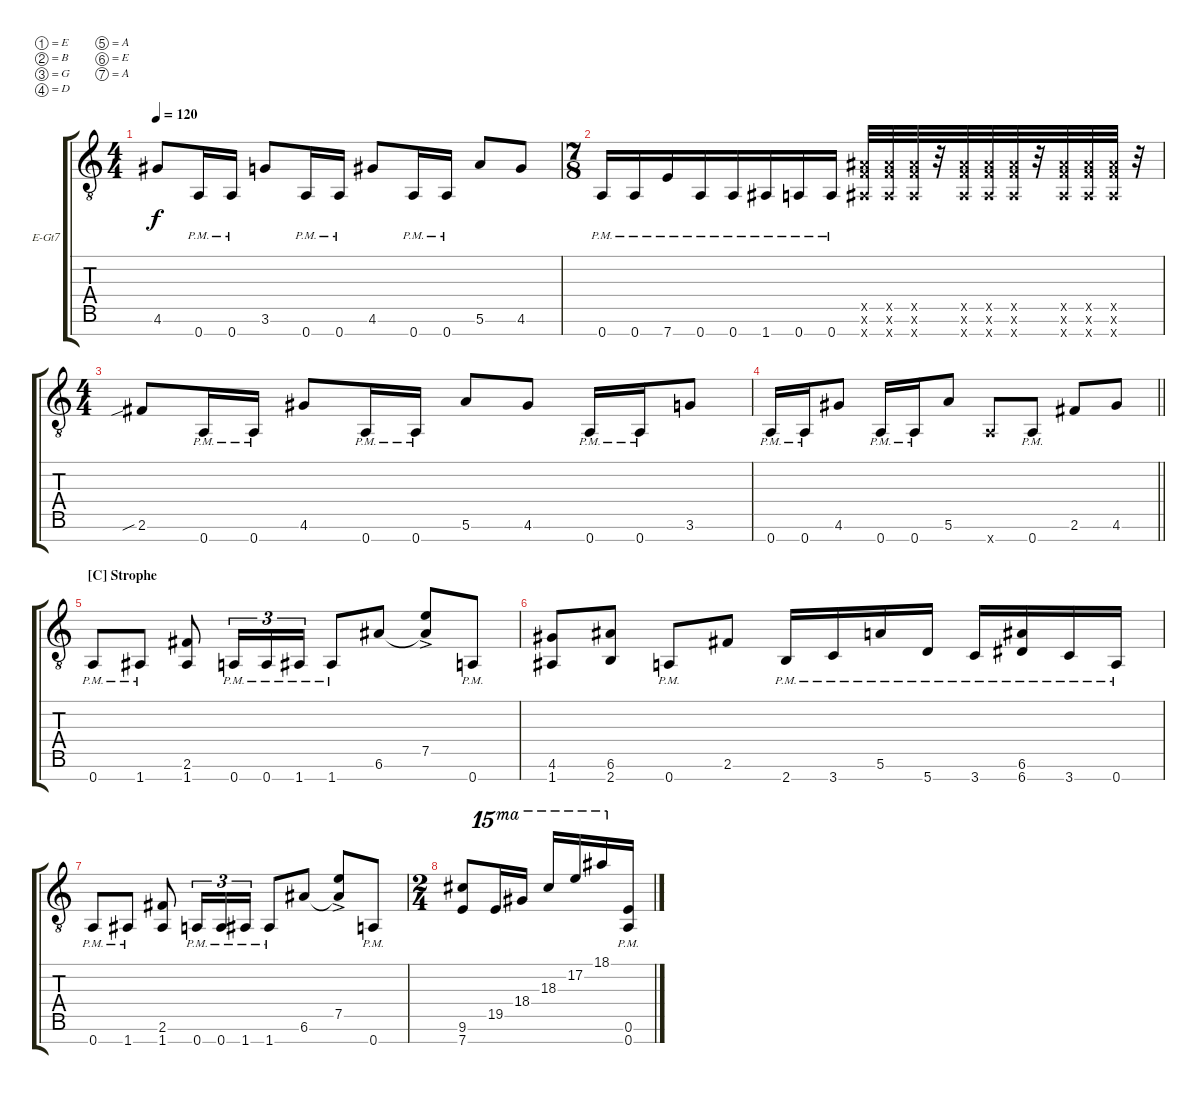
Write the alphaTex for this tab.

\defaultSystemsLayout 4
\bracketExtendMode groupsimilarinstruments
\firstSystemTrackNameOrientation horizontal
\otherSystemsTrackNameOrientation horizontal
\track ("Electric Guitar" "E-Gt7") {instrument distortionguitar}
\staff {score tabs}
\tuning (E4 B3 G3 D3 A2 E2 A1)
\ts (4 4)
\tempo 120
\clef g2
\ottava 8vb
\ks c
4.6.8{dy f} 0.7{pm}.16 0.7{pm}.16 3.6.8 0.7{pm}.16 0.7{pm}.16 4.6.8 0.7{pm}.16 0.7{pm}.16 5.6.8 4.6.8 |
\ts (7 8)
0.7{pm}.16 0.7{pm}.16 7.7{pm}.16 0.7{pm}.16 0.7{pm}.16 1.7{pm}.16 0.7{pm}.16 0.7{pm}.16 (1.7{x} 1.6{x} 1.5{x}).32 (1.5{x} 1.6{x} 1.7{x}).32 (1.7{x} 1.6{x} 1.5{x}).32 r.32 (1.7{x} 1.6{x} 1.5{x}).32 (1.5{x} 1.6{x} 1.7{x}).32 (1.7{x} 1.6{x} 1.5{x}).32 r.32 (1.7{x} 1.6{x} 1.5{x}).32 (1.5{x} 1.6{x} 1.7{x}).32 (1.7{x} 1.6{x} 1.5{x}).32 r.32 |
\ts (4 4)
2.6{sib}.8 0.7{pm}.16 0.7{pm}.16 4.6.8 0.7{pm}.16 0.7{pm}.16 5.6.8 4.6.8 0.7{pm}.16 0.7{pm}.16 3.6.8 |
\barLineRight lightlight
0.7{pm}.16 0.7{pm}.16 4.6.8 0.7{pm}.16 0.7{pm}.16 5.6.8 0.7{x}.8 0.7{pm}.8 2.6.8 4.6.8 |
\section ("C" "Strophe")
0.7{pm}.8 1.7{pm}.8 (2.6 1.7).8 0.7{pm}.16{tu (3 2)} 0.7{pm}.16{tu (3 2)} 1.7{pm}.16{tu (3 2)} 1.7{pm}.8 6.6.8 (7.5{ac} 6.6{t}).8 0.7{pm}.8 |
(4.6 1.7).8 (2.7 6.6).8 0.7{pm}.8 2.6.8 2.7{pm}.16 3.7{pm}.16 5.6{pm}.16 5.7{pm}.16 3.7{pm}.16 (6.6{pm} 6.7{pm}).16 3.7{pm}.16 0.7{pm}.16 |
0.7{pm}.8 1.7{pm}.8 (2.6 1.7).8 0.7{pm}.16{tu (3 2)} 0.7{pm}.16{tu (3 2)} 1.7{pm}.16{tu (3 2)} 1.7{pm}.8 6.6.8 (7.5{ac} 6.6{t}).8 0.7{pm}.8 |
\ts (2 4)
(9.6 7.7).8 19.5.16{ot 15ma} 18.4.16{ot 15ma} 18.3.16{ot 15ma} 17.2.16{ot 15ma} 18.1.16{ot 15ma} (0.7{pm} 0.6{pm}).16
